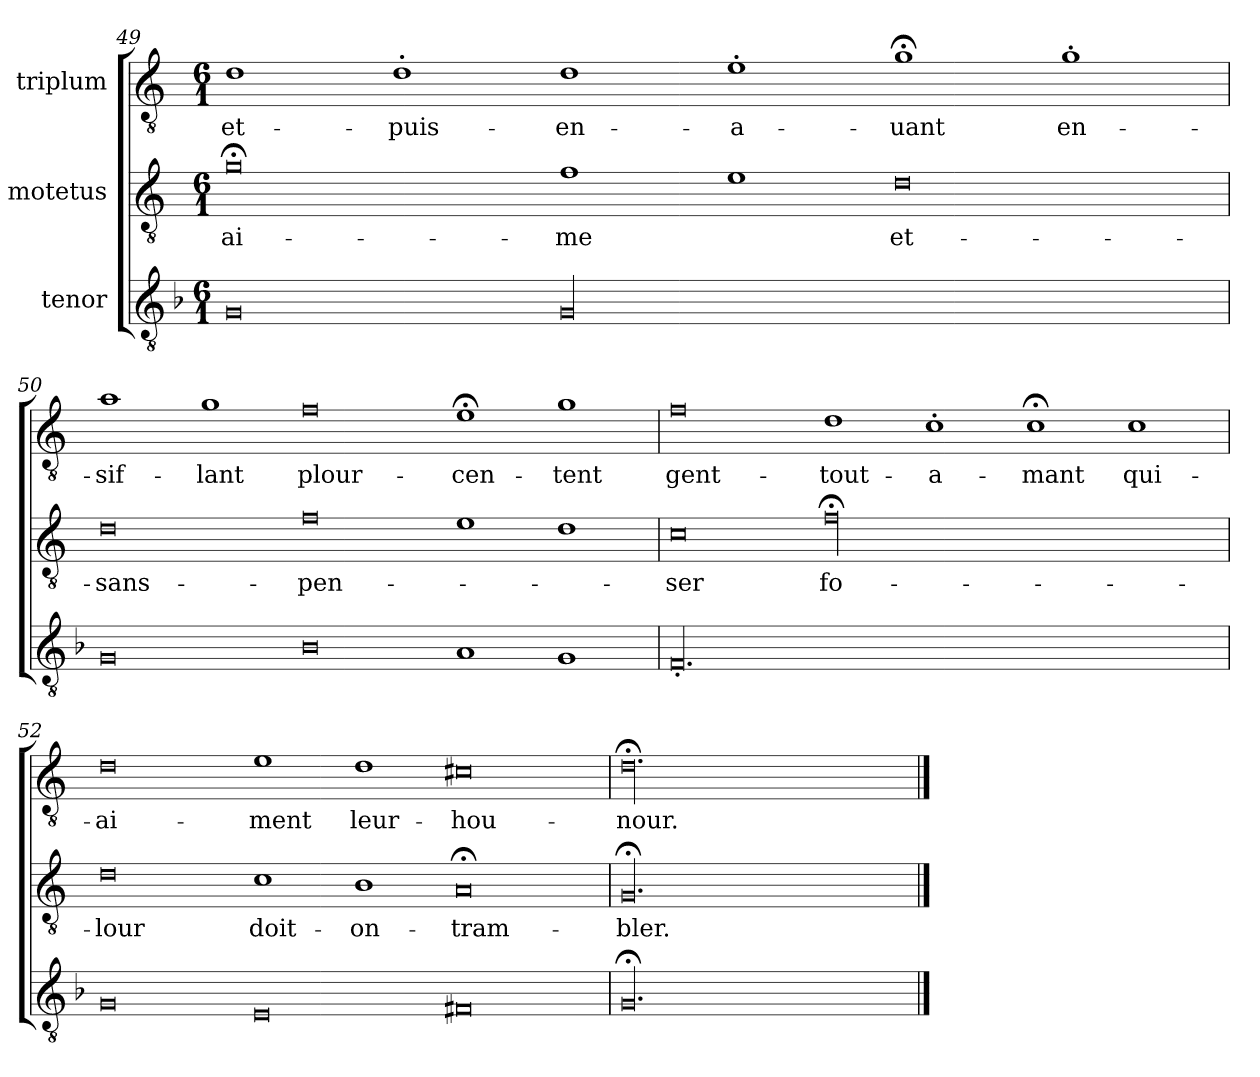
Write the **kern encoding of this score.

**kern	**kern	**text	**kern	**text
*part3	*part2	*part2	*part1	*part1
*staff3	*staff2	*staff2	*staff1	*staff1
*I"tenor	*I"motetus	*	*I"triplum	*
*clefGv2	*clefGv2	*	*clefGv2	*
*k[b-]	*k[]	*	*k[]	*
*F:	*C:	*	*C:	*
*M6/1	*M6/1	*	*M6/1	*
=49	=49	=49	=49	=49
0G/	0g;<\	ai-	1d\	et-
.	.	.	1d'\	puis-
00G/	1f\	-me	1d\	en-
.	1e\	.	1e'\	a-
.	0d\	et-	1g;<\	-uant
.	.	.	1g'\	en-
=50	=50	=50	=50	=50
0G/	0d\	sans-	1a\	sif-
.	.	.	1g\	-lant
0B-\	0f\	pen-	0f\	plour-
1A/	1e\	.	1e;<\	cen-
1G/	1d\	.	1g\	-tent
=51	=51	=51	=51	=51
00.F'/	0c\	-ser	0f\	gent-
.	00f;<\	fo-	1d\	tout-
.	.	.	1c'\	a-
.	.	.	1c;<\	-mant
.	.	.	1c\	qui-
=52	=52	=52	=52	=52
0G/	0d\	-lour	0d\	ai-
0E/	1c\	doit-	1e\	-ment
.	1B\	on-	1d\	leur-
0F#X/	0A;</	tram-	0c#X\	hou-
=53	=53	=53	=53	=53
00.G;</	00.G;</	-bler.	00.d;<\	-nour.
==	==	==	==	==
*-	*-	*-	*-	*-
